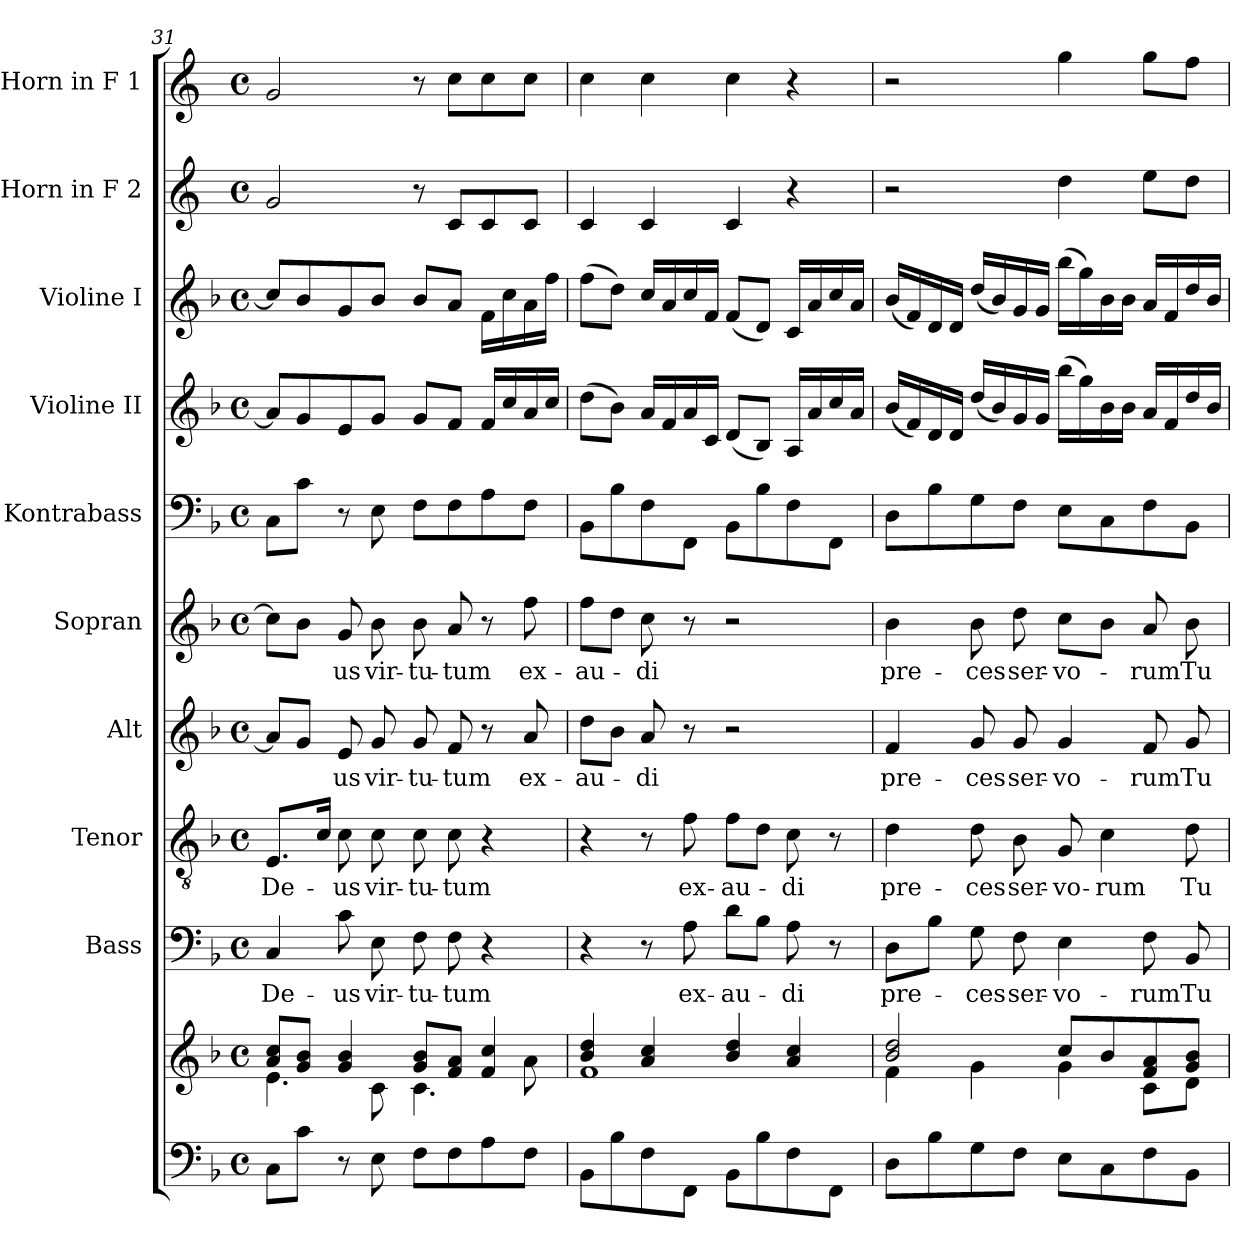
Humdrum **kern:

**kern	**kern	**kern	**text	**kern	**text	**kern	**text	**kern	**text	**kern	**kern	**kern	**kern	**kern
*part10	*part10	*part9	*part9	*part8	*part8	*part7	*part7	*part6	*part6	*part5	*part4	*part3	*part2	*part1
*staff11	*staff10	*staff9	*staff9	*staff8	*staff8	*staff7	*staff7	*staff6	*staff6	*staff5	*staff4	*staff3	*staff2	*staff1
*	*	*I"Bass	*	*I"Tenor	*	*I"Alt	*	*I"Sopran	*	*I"Kontrabass	*I"Violine II	*I"Violine I	*I"Horn in F 2	*I"Horn in F 1
*	*	*I'B.	*	*I'T.	*	*I'A.	*	*I'S.	*	*I'Kb.	*I'Vl. II	*I'Vl. I	*	*
!!LO:PB:g=z
*clefF4	*clefG2	*clefF4	*	*clefGv2	*	*clefG2	*	*clefG2	*	*clefF4	*clefG2	*clefG2	*clefG2	*clefG2
*	*	*	*	*	*	*	*	*	*	*ITrd7c12	*	*	*ITrd4c7	*ITrd4c7
*k[b-]	*k[b-]	*k[b-]	*	*k[b-]	*	*k[b-]	*	*k[b-]	*	*k[b-]	*k[b-]	*k[b-]	*k[b-]	*k[b-]
*F:	*F:	*F:	*	*F:	*	*F:	*	*F:	*	*F:	*F:	*F:	*F:	*F:
*M4/4	*M4/4	*M4/4	*	*M4/4	*	*M4/4	*	*M4/4	*	*M4/4	*M4/4	*M4/4	*M4/4	*M4/4
*met(c)	*met(c)	*met(c)	*	*met(c)	*	*met(c)	*	*met(c)	*	*met(c)	*met(c)	*met(c)	*met(c)	*met(c)
=31	=31	=31	=31	=31	=31	=31	=31	=31	=31	=31	=31	=31	=31	=31
*	*^	*	*	*	*	*	*	*	*	*	*	*	*	*
!	!	!	!	!LO:LY:b	!	!LO:LY:b	!	!	!	!	!	!	!	!	!
8C\L	8a/ 8cc/L	4.e\	4C/	De-	8.E/L	De-	8a/L]	.	8cc\L]	.	8CC\L	8a/L]	8cc/L]	2c/	2c/
8c\J	8g/ 8b-/J	.	.	.	.	.	8g/J	.	8b-\J	.	8C\J	8g/	8b-/	.	.
.	.	.	.	.	16c/Jk	.	.	.	.	.	.	.	.	.	.
!	!	!	!	!LO:LY:b	!	!LO:LY:b	!	!LO:LY:b	!	!LO:LY:b	!	!	!	!	!
8r	4g/ 4b-/	.	8c\	-us	8c\	-us	8e/	-us	8g/	-us	8r	8e/	8g/	.	.
!	!	!	!	!LO:LY:b	!	!LO:LY:b	!	!LO:LY:b	!	!LO:LY:b	!	!	!	!	!
8E\	.	8c\	8E\	vir-	8c\	vir-	8g/	vir-	8b-\	vir-	8EE\	8g/J	8b-/J	.	.
!	!	!	!	!LO:LY:b	!	!LO:LY:b	!	!LO:LY:b	!	!LO:LY:b	!	!	!	!	!
8F\L	8g/ 8b-/L	4.c\	8F\	-tu-	8c\	-tu-	8g/	-tu-	8b-\	-tu-	8FF\L	8g/L	8b-/L	8r	8r
!	!	!	!	!LO:LY:b	!	!LO:LY:b	!	!LO:LY:b	!	!LO:LY:b	!	!	!	!	!
8F\	8f/ 8a/J	.	8F\	-tum	8c\	-tum	8f/	-tum	8a/	-tum	8FF\	8f/J	8a/J	8F/L	8f\L
8A\	4f/ 4cc/	.	4r	.	4r	.	8r	.	8r	.	8AA\	16f/LL	16f\LL	8F/	8f\
.	.	.	.	.	.	.	.	.	.	.	.	16cc/	16cc\	.	.
!	!	!	!	!	!	!	!	!LO:LY:b	!	!LO:LY:b	!	!	!	!	!
8F\J	.	8a\	.	.	.	.	8a/	ex-	8ff\	ex-	8FF\J	16a/	16a\	8F/J	8f\J
.	.	.	.	.	.	.	.	.	.	.	.	16cc/JJ	16ff\JJ	.	.
=32	=32	=32	=32	=32	=32	=32	=32	=32	=32	=32	=32	=32	=32	=32	=32
!	!	!	!	!	!	!	!	!LO:LY:b	!	!LO:LY:b	!	!	!	!	!
8BB-\L	4b-/ 4dd/	1f	4r	.	4r	.	8dd\L	-au-	8ff\L	-au-	8BBB-\L	(>8dd\L	(>8ff\L	4F/	4f\
8B-\	.	.	.	.	.	.	8b-\J	.	8dd\J	.	8BB-\	8b-\J)	8dd\J)	.	.
!	!	!	!	!	!	!	!	!LO:LY:b	!	!LO:LY:b	!	!	!	!	!
8F\	4a/ 4cc/	.	8r	.	8r	.	8a/	-di	8cc\	-di	8FF\	16a/LL	16cc/LL	4F/	4f\
.	.	.	.	.	.	.	.	.	.	.	.	16f/	16a/	.	.
!	!	!	!	!LO:LY:b	!	!LO:LY:b	!	!	!	!	!	!	!	!	!
8FF\J	.	.	8A\	ex-	8f\	ex-	8r	.	8r	.	8FFF\J	16a/	16cc/	.	.
.	.	.	.	.	.	.	.	.	.	.	.	16c/JJ	16f/JJ	.	.
!	!	!	!	!LO:LY:b	!	!LO:LY:b	!	!	!	!	!	!	!	!	!
8BB-\L	4b-/ 4dd/	.	8d\L	-au-	8f\L	-au-	2r	.	2r	.	8BBB-\L	(<8d/L	(<8f/L	4F/	4f\
8B-\	.	.	8B-\J	.	8d\J	.	.	.	.	.	8BB-\	8B-/J)	8d/J)	.	.
!	!	!	!	!LO:LY:b	!	!LO:LY:b	!	!	!	!	!	!	!	!	!
8F\	4a/ 4cc/	.	8A\	-di	8c\	-di	.	.	.	.	8FF\	16A/LL	16c/LL	4r	4r
.	.	.	.	.	.	.	.	.	.	.	.	16a/	16a/	.	.
8FF\J	.	.	8r	.	8r	.	.	.	.	.	8FFF\J	16cc/	16cc/	.	.
.	.	.	.	.	.	.	.	.	.	.	.	16a/JJ	16a/JJ	.	.
=33	=33	=33	=33	=33	=33	=33	=33	=33	=33	=33	=33	=33	=33	=33	=33
!	!	!	!	!LO:LY:b	!	!LO:LY:b	!	!LO:LY:b	!	!LO:LY:b	!	!	!	!	!
8D\L	2b-/ 2dd/	4f\	8D\L	pre-	4d\	pre-	4f/	pre-	4b-\	pre-	8DD\L	(<16b-/LL	(<16b-/LL	2r	2r
.	.	.	.	.	.	.	.	.	.	.	.	16f/)	16f/)	.	.
8B-\	.	.	8B-\J	.	.	.	.	.	.	.	8BB-\	16d/	16d/	.	.
.	.	.	.	.	.	.	.	.	.	.	.	16d/JJ	16d/JJ	.	.
!	!	!	!	!LO:LY:b	!	!LO:LY:b	!	!LO:LY:b	!	!LO:LY:b	!	!	!	!	!
8G\	.	4g\	8G\	-ces	8d\	-ces	8g/	-ces	8b-\	-ces	8GG\	(<16dd/LL	(<16dd/LL	.	.
.	.	.	.	.	.	.	.	.	.	.	.	16b-/)	16b-/)	.	.
!	!	!	!	!LO:LY:b	!	!LO:LY:b	!	!LO:LY:b	!	!LO:LY:b	!	!	!	!	!
8F\J	.	.	8F\	ser-	8B-\	ser-	8g/	ser-	8dd\	ser-	8FF\J	16g/	16g/	.	.
.	.	.	.	.	.	.	.	.	.	.	.	16g/JJ	16g/JJ	.	.
!	!	!	!	!LO:LY:b	!	!LO:LY:b	!	!LO:LY:b	!	!LO:LY:b	!	!	!	!	!
8E\L	8cc/L	4g\	4E\	-vo-	8G/	-vo-	4g/	-vo-	8cc\L	-vo-	8EE\L	(>16bb-\LL	(>16bb-\LL	4g\	4cc\
.	.	.	.	.	.	.	.	.	.	.	.	16gg\)	16gg\)	.	.
!	!	!	!	!	!	!LO:LY:b	!	!	!	!	!	!	!	!	!
8C\	8b-/	.	.	.	4c\	-rum	.	.	8b-\J	.	8CC\	16b-\	16b-\	.	.
.	.	.	.	.	.	.	.	.	.	.	.	16b-\JJ	16b-\JJ	.	.
!	!	!	!	!LO:LY:b	!	!	!	!LO:LY:b	!	!LO:LY:b	!	!	!	!	!
8F\	8f/ 8a/	8c\L	8F\	-rum	.	.	8f/	-rum	8a/	-rum	8FF\	16a/LL	16a/LL	8a\L	8cc\L
.	.	.	.	.	.	.	.	.	.	.	.	16f/	16f/	.	.
!	!	!	!	!LO:LY:b	!	!LO:LY:b	!	!LO:LY:b	!	!LO:LY:b	!	!	!	!	!
8BB-\J	8g/ 8b-/J	8d\J	8BB-/	Tu-	8d\	Tu-	8g/	Tu-	8b-\	Tu-	8BBB-\J	16dd/	16dd/	8g\J	8b-\J
.	.	.	.	.	.	.	.	.	.	.	.	16b-/JJ	16b-/JJ	.	.
*	*v	*v	*	*	*	*	*	*	*	*	*	*	*	*	*
=	=	=	=	=	=	=	=	=	=	=	=	=	=	=
*-	*-	*-	*-	*-	*-	*-	*-	*-	*-	*-	*-	*-	*-	*-
